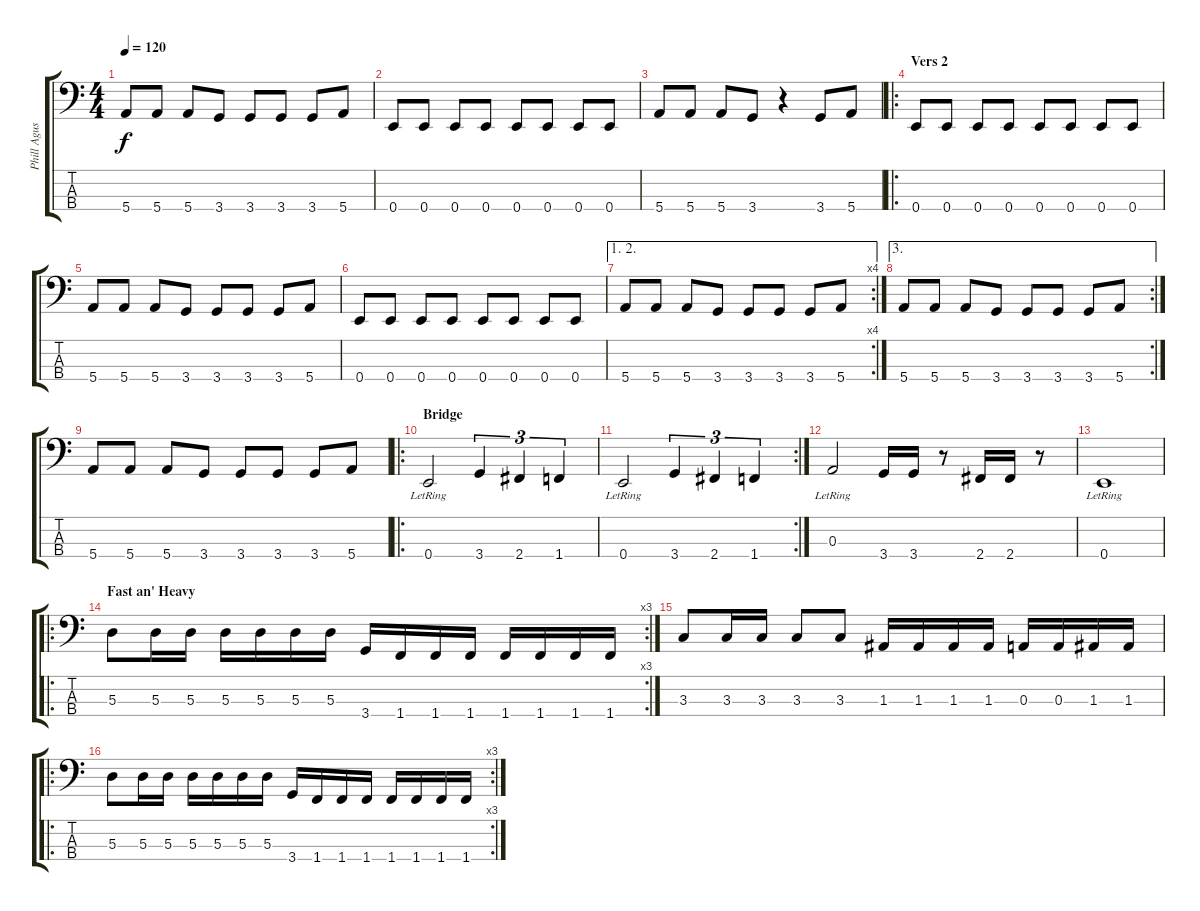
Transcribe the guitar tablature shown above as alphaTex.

\track ("Phill Agus" "Phill Agus") {instrument electricbasspick}
\staff {score tabs}
\tuning (G2 D2 A1 E1) {hide}
\ts (4 4)
\tempo 120
\clef f4
\ks c
5.4.8{dy f} 5.4.8 5.4.8 3.4.8 3.4.8 3.4.8 3.4.8 5.4.8 |
0.4.8 0.4.8 0.4.8 0.4.8 0.4.8 0.4.8 0.4.8 0.4.8 |
5.4.8 5.4.8 5.4.8 3.4.8 r.4 3.4.8 5.4.8 |
\ro
\section ("" "Vers 2")
0.4.8 0.4.8 0.4.8 0.4.8 0.4.8 0.4.8 0.4.8 0.4.8 |
5.4.8 5.4.8 5.4.8 3.4.8 3.4.8 3.4.8 3.4.8 5.4.8 |
0.4.8 0.4.8 0.4.8 0.4.8 0.4.8 0.4.8 0.4.8 0.4.8 |
\ae (1 2)
\rc 4
5.4.8 5.4.8 5.4.8 3.4.8 3.4.8 3.4.8 3.4.8 5.4.8 |
\ae 3
\rc 2
5.4.8 5.4.8 5.4.8 3.4.8 3.4.8 3.4.8 3.4.8 5.4.8 |
5.4.8 5.4.8 5.4.8 3.4.8 3.4.8 3.4.8 3.4.8 5.4.8 |
\ro
\section ("" "Bridge")
0.4{lr}.2 3.4.4{tu (3 2)} 2.4.4{tu (3 2)} 1.4.4{tu (3 2)} |
\rc 2
0.4{lr}.2 3.4.4{tu (3 2)} 2.4.4{tu (3 2)} 1.4.4{tu (3 2)} |
0.3{lr}.2 3.4.16 3.4.16 r.8 2.4.16 2.4.16 r.8 |
0.4{lr}.1 |
\ro
\rc 3
\section ("" "Fast an' Heavy")
5.3.8 5.3.16 5.3.16 5.3.16 5.3.16 5.3.16 5.3.16 3.4.16 1.4.16 1.4.16 1.4.16 1.4.16 1.4.16 1.4.16 1.4.16 |
3.3.8 3.3.16 3.3.16 3.3.8 3.3.8 1.3.16 1.3.16 1.3.16 1.3.16 0.3.16 0.3.16 1.3.16 1.3.16 |
\ro
\rc 3
5.3.8 5.3.16 5.3.16 5.3.16 5.3.16 5.3.16 5.3.16 3.4.16 1.4.16 1.4.16 1.4.16 1.4.16 1.4.16 1.4.16 1.4.16
